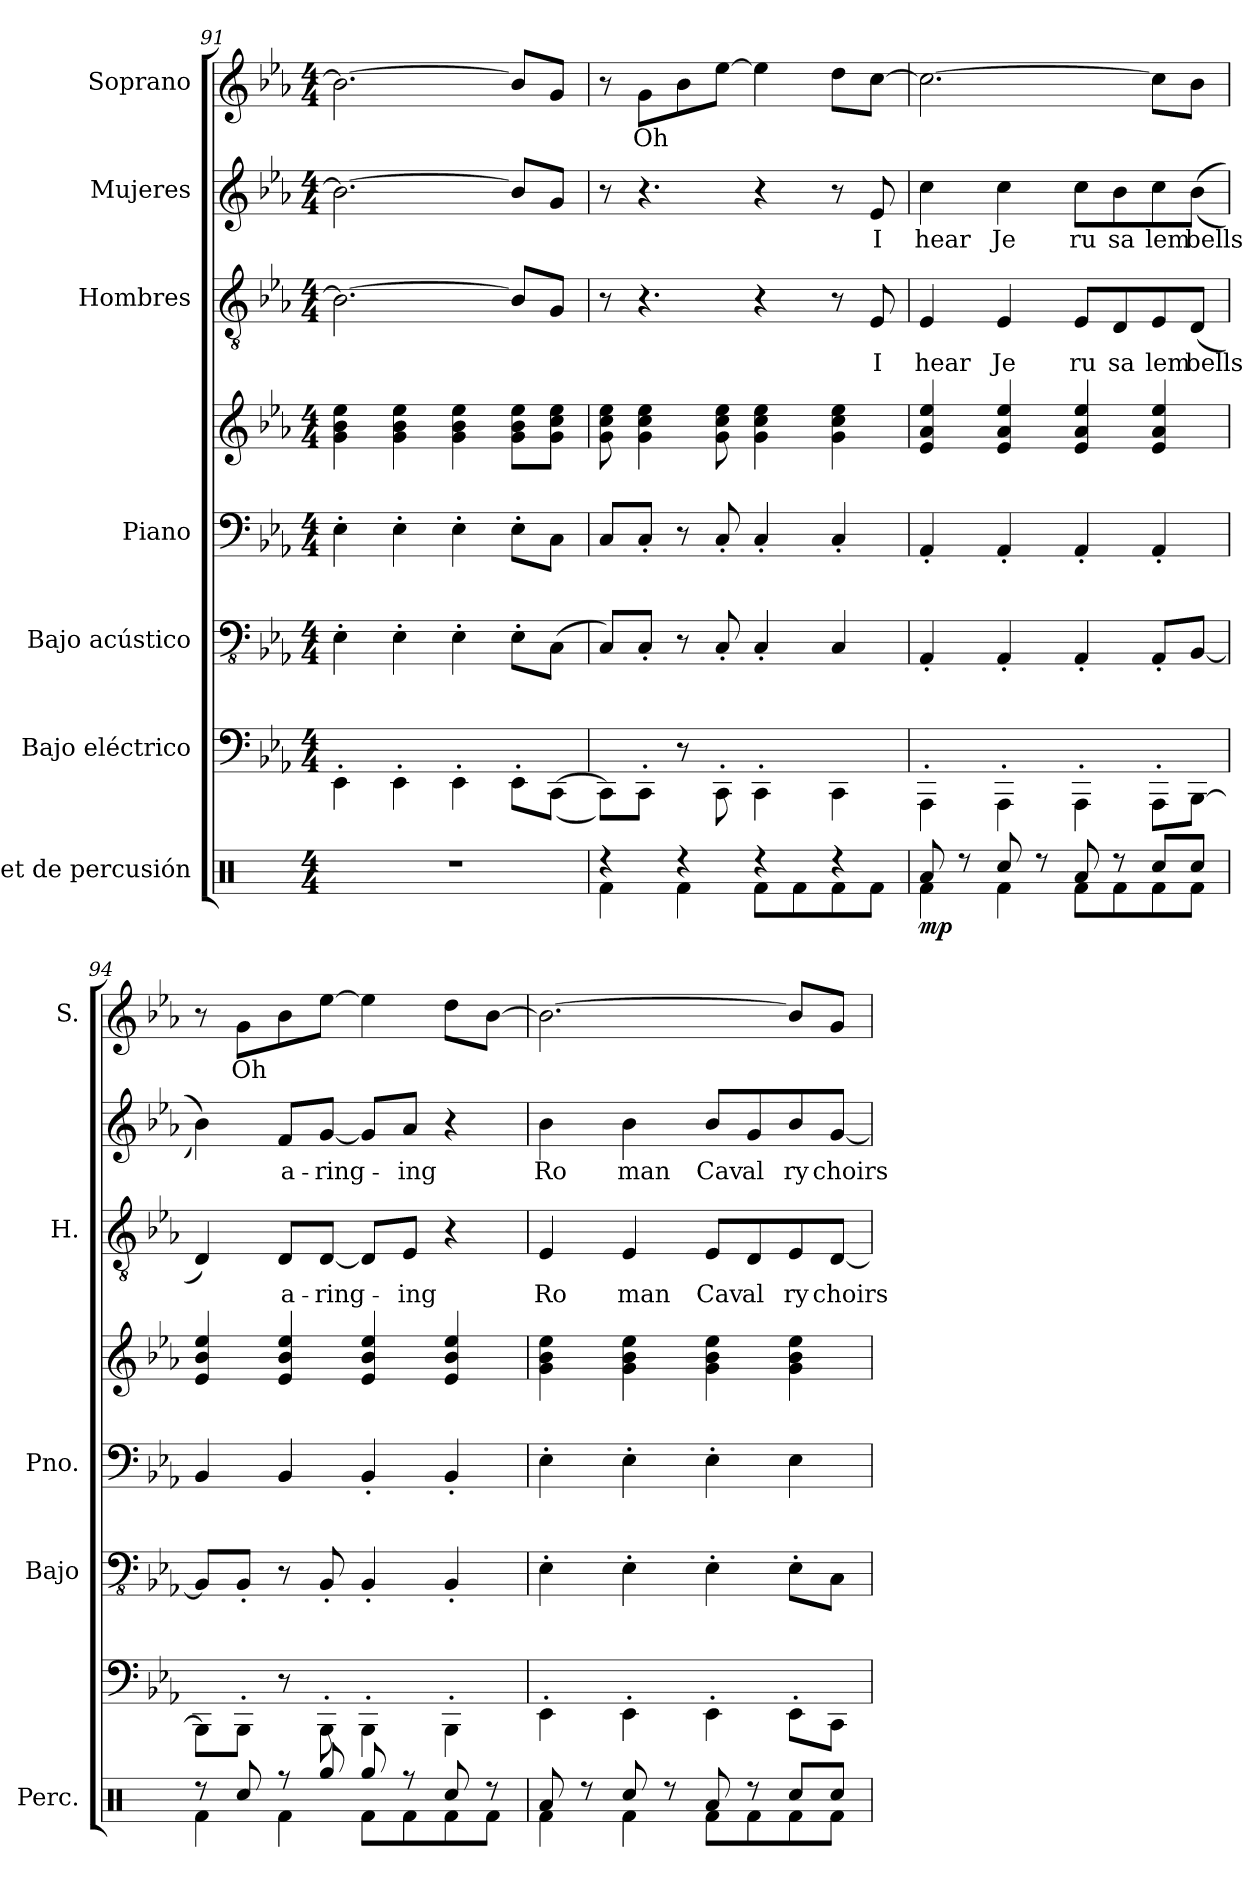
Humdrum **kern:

**kern	**dynam	**kern	**kern	**kern	**kern	**kern	**text	**kern	**text	**kern	**text
*part7	*part7	*part6	*part5	*part4	*part4	*part3	*part3	*part2	*part2	*part1	*part1
*staff8	*staff8	*staff7	*staff6	*staff5	*staff4	*staff3	*staff3	*staff2	*staff2	*staff1	*staff1
*I"Set de percusión	*	*I"Bajo eléctrico	*I"Bajo acústico	*I"Piano	*	*I"Hombres	*	*I"Mujeres	*	*I"Soprano	*
*I'Perc.	*	*	*I'Bajo	*I'Pno.	*	*I'H.	*	*	*	*I'S.	*
*clefX	*	*	*clefFv4	*clefF4	*clefG2	*clefGv2	*	*clefG2	*	*clefG2	*
*	*	*ITrd7c12	*	*	*	*	*	*	*	*	*
*k[]	*	*k[b-e-a-]	*k[b-e-a-]	*k[b-e-a-]	*k[b-e-a-]	*k[b-e-a-]	*	*k[b-e-a-]	*	*k[b-e-a-]	*
*M4/4	*	*M4/4	*M4/4	*M4/4	*M4/4	*M4/4	*	*M4/4	*	*M4/4	*
=91	=91	=91	=91	=91	=91	=91	=91	=91	=91	=91	=91
1r	.	4EEE-'\	4EE-'\	4E-'\	4g\ 4b-\ 4ee-\	2.B-\_	.	2.b-\_	.	2.b-\_	.
.	.	4EEE-'\	4EE-'\	4E-'\	4g\ 4b-\ 4ee-\	.	.	.	.	.	.
.	.	4EEE-'\	4EE-'\	4E-'\	4g\ 4b-\ 4ee-\	.	.	.	.	.	.
.	.	8EEE-'\L	8EE-'\L	8E-'\L	8g\ 8b-\ 8ee-\L	8B-/L]	.	8b-/L]	.	8b-/L]	.
.	.	((8CCC\J	(8CC\J	8C\J	8g\ 8cc\ 8ee-\J	8G/J	.	8g/J	.	8g/J	.
=92	=92	=92	=92	=92	=92	=92	=92	=92	=92	=92	=92
*^	*	*	*	*	*	*	*	*	*	*	*
4r	4Rf\	.	8CCC\L))	8CC/L)	8C/L	8g\ 8cc\ 8ee-\	8r	.	8r	.	8r	.
!	!	!	!	!	!	!	!	!	!	!	!	!LO:LY:b
.	.	.	8CCC'\J	8CC'/J	8C'/J	4g\ 4cc\ 4ee-\	4.r	.	4.r	.	8g\L	Oh
4r	4Rf\	.	8r	8r	8r	.	.	.	.	.	8b-\	.
.	.	.	8CCC'\	8CC'/	8C'/	8g\ 8cc\ 8ee-\	.	.	.	.	[8ee-\J	.
4r	8Rf\L	.	4CCC'\	4CC'/	4C'/	4g\ 4cc\ 4ee-\	4r	.	4r	.	4ee-\]	.
.	8Rf\	.	.	.	.	.	.	.	.	.	.	.
4r	8Rf\	.	4CCC\	4CC/	4C'/	4g\ 4cc\ 4ee-\	8r	.	8r	.	8dd\L	.
!	!	!	!	!	!	!	!	!LO:LY:b	!	!LO:LY:b	!	!
.	8Rf\J	.	.	.	.	.	8E-/	I	8e-/	I	[8cc\J	.
!!LO:PB:g=z
=93	=93	=93	=93	=93	=93	=93	=93	=93	=93	=93	=93	=93
!	!	!LO:DY:b	!	!	!	!	!	!LO:LY:b	!	!LO:LY:b	!	!
8Ra/	4Rf\	mp	4AAAA-'\	4AAA-'/	4AA-'/	4e-/ 4a-/ 4ee-/	4E-/	hear	4cc\	hear	2.cc\_	.
8r	.	.	.	.	.	.	.	.	.	.	.	.
!	!	!	!	!	!	!	!	!LO:LY:b	!	!LO:LY:b	!	!
8Rcc/	4Rf\	.	4AAAA-'\	4AAA-'/	4AA-'/	4e-/ 4a-/ 4ee-/	4E-/	Je	4cc\	Je	.	.
8r	.	.	.	.	.	.	.	.	.	.	.	.
!	!	!	!	!	!	!	!	!LO:LY:b	!	!LO:LY:b	!	!
8Ra/	8Rf\L	.	4AAAA-'\	4AAA-'/	4AA-'/	4e-/ 4a-/ 4ee-/	8E-/L	ru	8cc\L	ru	.	.
!	!	!	!	!	!	!	!	!LO:LY:b	!	!LO:LY:b	!	!
8r	8Rf\	.	.	.	.	.	8D/	sa	8b-\	sa	.	.
!	!	!	!	!	!	!	!	!LO:LY:b	!	!LO:LY:b	!	!
8Rcc/L	8Rf\	.	8AAAA-'\L	8AAA-'/L	4AA-'/	4e-/ 4a-/ 4ee-/	8E-/	lem	8cc\	lem	8cc\L]	.
!	!	!	!	!	!	!	!	!LO:LY:b	!	!LO:LY:b	!	!
8Rcc/J	8Rf\J	.	[8BBBB-\J	[8BBB-/J	.	.	(8D/J	bells	((8b-\J	bells	8b-\J	.
=94	=94	=94	=94	=94	=94	=94	=94	=94	=94	=94	=94	=94
8r	4Rf\	.	8BBBB-\L]	8BBB-/L]	4BB-/	4e-/ 4b-/ 4ee-/	4D/)	.	4b-\))	.	8r	.
!	!	!	!	!	!	!	!	!	!	!	!	!LO:LY:b
8Rcc/	.	.	8BBBB-'\J	8BBB-'/J	.	.	.	.	.	.	8g\L	Oh
!	!	!	!	!	!	!	!	!LO:LY:b	!	!LO:LY:b	!	!
8r	4Rf\	.	8r	8r	4BB-/	4e-/ 4b-/ 4ee-/	8D/L	a-	8f/L	a-	8b-\	.
!	!	!	!	!	!	!	!	!LO:LY:b	!	!LO:LY:b	!	!
8Rgg/	.	.	8BBBB-'\	8BBB-'/	.	.	[8D/J	-ring-	[8g/J	-ring-	[8ee-\J	.
8Rgg/	8Rf\L	.	4BBBB-'\	4BBB-'/	4BB-'/	4e-/ 4b-/ 4ee-/	8D/L]	.	8g/L]	.	4ee-\]	.
!	!	!	!	!	!	!	!	!LO:LY:b	!	!LO:LY:b	!	!
8r	8Rf\	.	.	.	.	.	8E-/J	-ing	8a-/J	-ing	.	.
8Rcc/	8Rf\	.	4BBBB-'\	4BBB-'/	4BB-'/	4e-/ 4b-/ 4ee-/	4r	.	4r	.	8dd\L	.
8r	8Rf\J	.	.	.	.	.	.	.	.	.	[8b-\J	.
=95	=95	=95	=95	=95	=95	=95	=95	=95	=95	=95	=95	=95
!	!	!	!	!	!	!	!	!LO:LY:b	!	!LO:LY:b	!	!
8Ra/	4Rf\	.	4EEE-'\	4EE-'\	4E-'\	4g\ 4b-\ 4ee-\	4E-/	Ro	4b-\	Ro	2.b-\_	.
8r	.	.	.	.	.	.	.	.	.	.	.	.
!	!	!	!	!	!	!	!	!LO:LY:b	!	!LO:LY:b	!	!
8Rcc/	4Rf\	.	4EEE-'\	4EE-'\	4E-'\	4g\ 4b-\ 4ee-\	4E-/	man	4b-\	man	.	.
8r	.	.	.	.	.	.	.	.	.	.	.	.
!	!	!	!	!	!	!	!	!LO:LY:b	!	!LO:LY:b	!	!
8Ra/	8Rf\L	.	4EEE-'\	4EE-'\	4E-'\	4g\ 4b-\ 4ee-\	8E-/L	Cav	8b-/L	Cav	.	.
!	!	!	!	!	!	!	!	!LO:LY:b	!	!LO:LY:b	!	!
8r	8Rf\	.	.	.	.	.	8D/	al	8g/	al	.	.
!	!	!	!	!	!	!	!	!LO:LY:b	!	!LO:LY:b	!	!
8Rcc/L	8Rf\	.	8EEE-'\L	8EE-'\L	4E-\	4g\ 4b-\ 4ee-\	8E-/	ry	8b-/	ry	8b-/L]	.
!	!	!	!	!	!	!	!	!LO:LY:b	!	!LO:LY:b	!	!
8Rcc/J	8Rf\J	.	8CCC\J	8CC\J	.	.	[8D/J	choirs	[8g/J	choirs	8g/J	.
*v	*v	*	*	*	*	*	*	*	*	*	*	*
=	=	=	=	=	=	=	=	=	=	=	=
*-	*-	*-	*-	*-	*-	*-	*-	*-	*-	*-	*-
